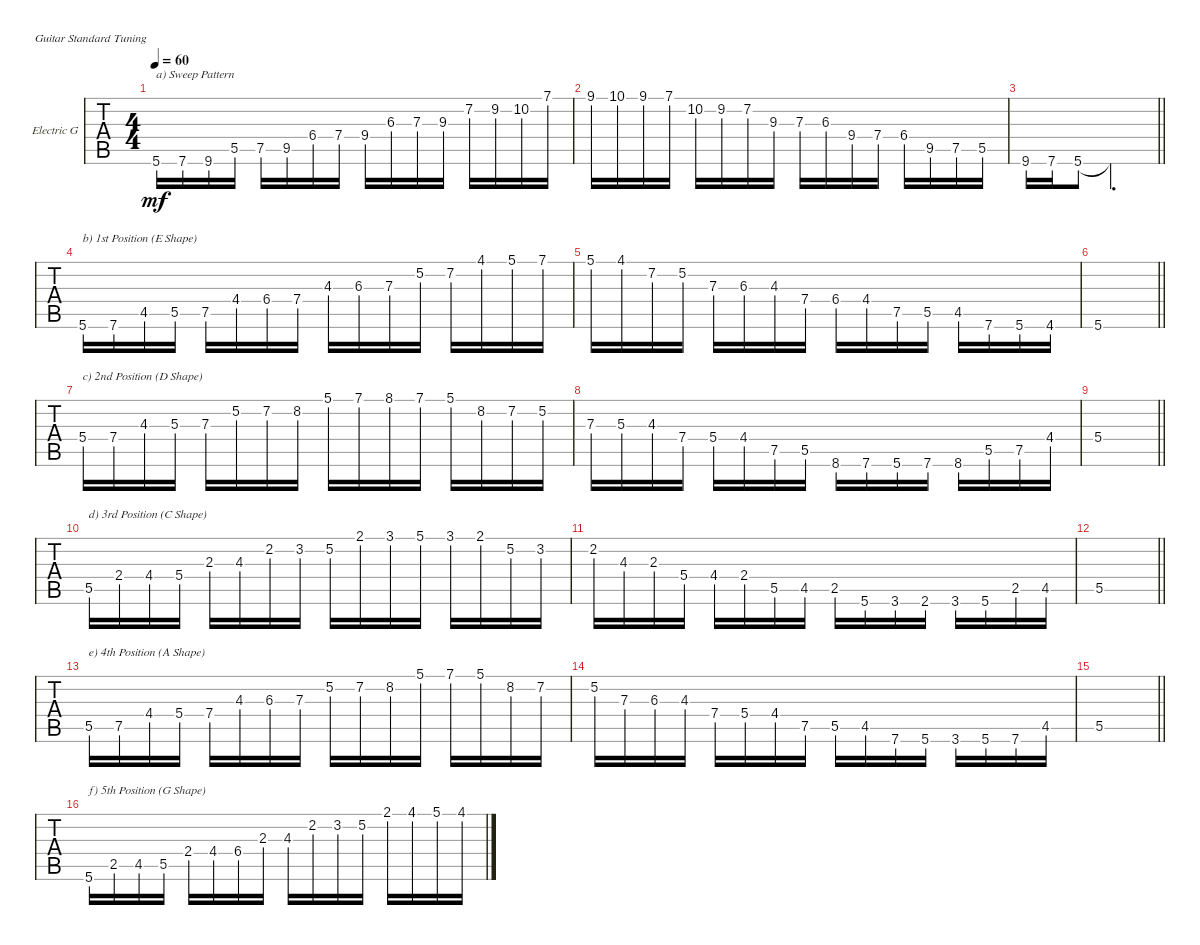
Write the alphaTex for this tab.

\defaultSystemsLayout 4
\bracketExtendMode groupsimilarinstruments
\firstSystemTrackNameOrientation horizontal
\otherSystemsTrackNameOrientation horizontal
\track ("Electric Guitar" "Electric G") {instrument electricguitarclean}
\staff {tabs}
\tuning (E4 B3 G3 D3 A2 E2)
\ts (4 4)
\tempo 60
\clef g2
\ks c
5.6{lf 2}.16{txt "a) Sweep Pattern" dy mf instrument electricguitarclean} 7.6{lf 3}.16 9.6{lf 5}.16 5.5{lf 2}.16 7.5{lf 3}.16 9.5{lf 5}.16 6.4{lf 2}.16 7.4{lf 3}.16 9.4{lf 5}.16 6.3{lf 2}.16 7.3{lf 3}.16 9.3{lf 5}.16 7.2{lf 2}.16 9.2{lf 4}.16 10.2{lf 5}.16 7.1{lf 2}.16 |
9.1{lf 4}.16 10.1{lf 5}.16 9.1{lf 4}.16 7.1{lf 2}.16 10.2{lf 5}.16 9.2{lf 4}.16 7.2{lf 2}.16 9.3{lf 5}.16 7.3{lf 3}.16 6.3{lf 2}.16 9.4{lf 5}.16 7.4{lf 3}.16 6.4{lf 2}.16 9.5{lf 5}.16 7.5{lf 3}.16 5.5{lf 2}.16 |
\scale
0.110513
\barLineRight lightlight
9.6{lf 5}.16 7.6{lf 3}.16 5.6{lf 2}.8 5.6{t}.2{d} |
5.6{lf 3}.16{txt "b) 1st Position (E Shape)"} 7.6{lf 5}.16 4.5{lf 2}.16 5.5{lf 3}.16 7.5{lf 5}.16 4.4{lf 2}.16 6.4{lf 4}.16 7.4{lf 5}.16 4.3{lf 2}.16 6.3{lf 4}.16 7.3{lf 5}.16 5.2{lf 3}.16 7.2{lf 5}.16 4.1{lf 2}.16 5.1{lf 3}.16 7.1{lf 5}.16 |
5.1{lf 3}.16 4.1{lf 2}.16 7.2{lf 5}.16 5.2{lf 3}.16 7.3{lf 5}.16 6.3{lf 4}.16 4.3{lf 2}.16 7.4{lf 5}.16 6.4{lf 4}.16 4.4{lf 2}.16 7.5{lf 5}.16 5.5{lf 3}.16 4.5{lf 2}.16 7.6{lf 5}.16 5.6{lf 3}.16 4.6{lf 2}.16 |
\barLineRight lightlight
5.6{lf 3}.1 |
5.4{lf 3}.16{txt "c) 2nd Position (D Shape)"} 7.4{lf 5}.16 4.3{lf 2}.16 5.3{lf 3}.16 7.3{lf 5}.16 5.2{lf 2}.16 7.2{lf 4}.16 8.2{lf 5}.16 5.1{lf 2}.16 7.1{lf 4}.16 8.1.16 7.1{lf 4}.16 5.1{lf 2}.16 8.2{lf 5}.16 7.2{lf 4}.16 5.2{lf 2}.16 |
7.3{lf 5}.16 5.3{lf 3}.16 4.3{lf 2}.16 7.4{lf 5}.16 5.4{lf 3}.16 4.4{lf 2}.16 7.5{lf 4}.16 5.5{lf 2}.16 8.6{lf 5}.16 7.6{lf 4}.16 5.6{lf 2}.16 7.6{lf 4}.16 8.6{lf 5}.16 5.5{lf 2}.16 7.5{lf 4}.16 4.4{lf 2}.16 |
\barLineRight lightlight
5.4{lf 3}.1 |
5.5{lf 5}.16{txt "d) 3rd Position (C Shape)"} 2.4{lf 2}.16 4.4{lf 4}.16 5.4{lf 5}.16 2.3{lf 2}.16 4.3{lf 4}.16 2.2{lf 2}.16 3.2{lf 3}.16 5.2{lf 5}.16 2.1{lf 2}.16 3.1{lf 3}.16 5.1{lf 5}.16 3.1{lf 3}.16 2.1{lf 2}.16 5.2{lf 5}.16 3.2{lf 3}.16 |
2.2{lf 2}.16 4.3{lf 4}.16 2.3{lf 2}.16 5.4{lf 5}.16 4.4{lf 4}.16 2.4{lf 2}.16 5.5{lf 5}.16 4.5{lf 4}.16 2.5{lf 2}.16 5.6{lf 5}.16 3.6{lf 3}.16 2.6{lf 2}.16 3.6{lf 3}.16 5.6{lf 5}.16 2.5{lf 2}.16 4.5{lf 4}.16 |
\barLineRight lightlight
5.5{lf 5}.1 |
5.5{lf 3}.16{txt "e) 4th Position (A Shape)"} 7.5{lf 5}.16 4.4{lf 2}.16 5.4{lf 3}.16 7.4{lf 5}.16 4.3{lf 2}.16 6.3{lf 4}.16 7.3{lf 5}.16 5.2{lf 2}.16 7.2{lf 4}.16 8.2{lf 5}.16 5.1{lf 2}.16 7.1{lf 4}.16 5.1{lf 2}.16 8.2{lf 5}.16 7.2{lf 4}.16 |
5.2{lf 2}.16 7.3{lf 5}.16 6.3{lf 4}.16 4.3{lf 2}.16 7.4{lf 5}.16 5.4{lf 3}.16 4.4{lf 2}.16 7.5{lf 5}.16 5.5{lf 3}.16 4.5{lf 2}.16 7.6{lf 5}.16 5.6{lf 3}.16 3.6{lf 2}.16 5.6{lf 3}.16 7.6{lf 5}.16 4.5{lf 2}.16 |
\barLineRight lightlight
5.5{lf 3}.1 |
5.6{lf 5}.16{txt "f) 5th Position (G Shape)"} 2.5{lf 2}.16 4.5{lf 4}.16 5.5{lf 5}.16 2.4{lf 2}.16 4.4{lf 3}.16 6.4{lf 5}.16 2.3{lf 2}.16 4.3{lf 4}.16 2.2{lf 2}.16 3.2{lf 3}.16 5.2{lf 5}.16 2.1{lf 2}.16 4.1{lf 4}.16 5.1{lf 5}.16 4.1{lf 4}.16
